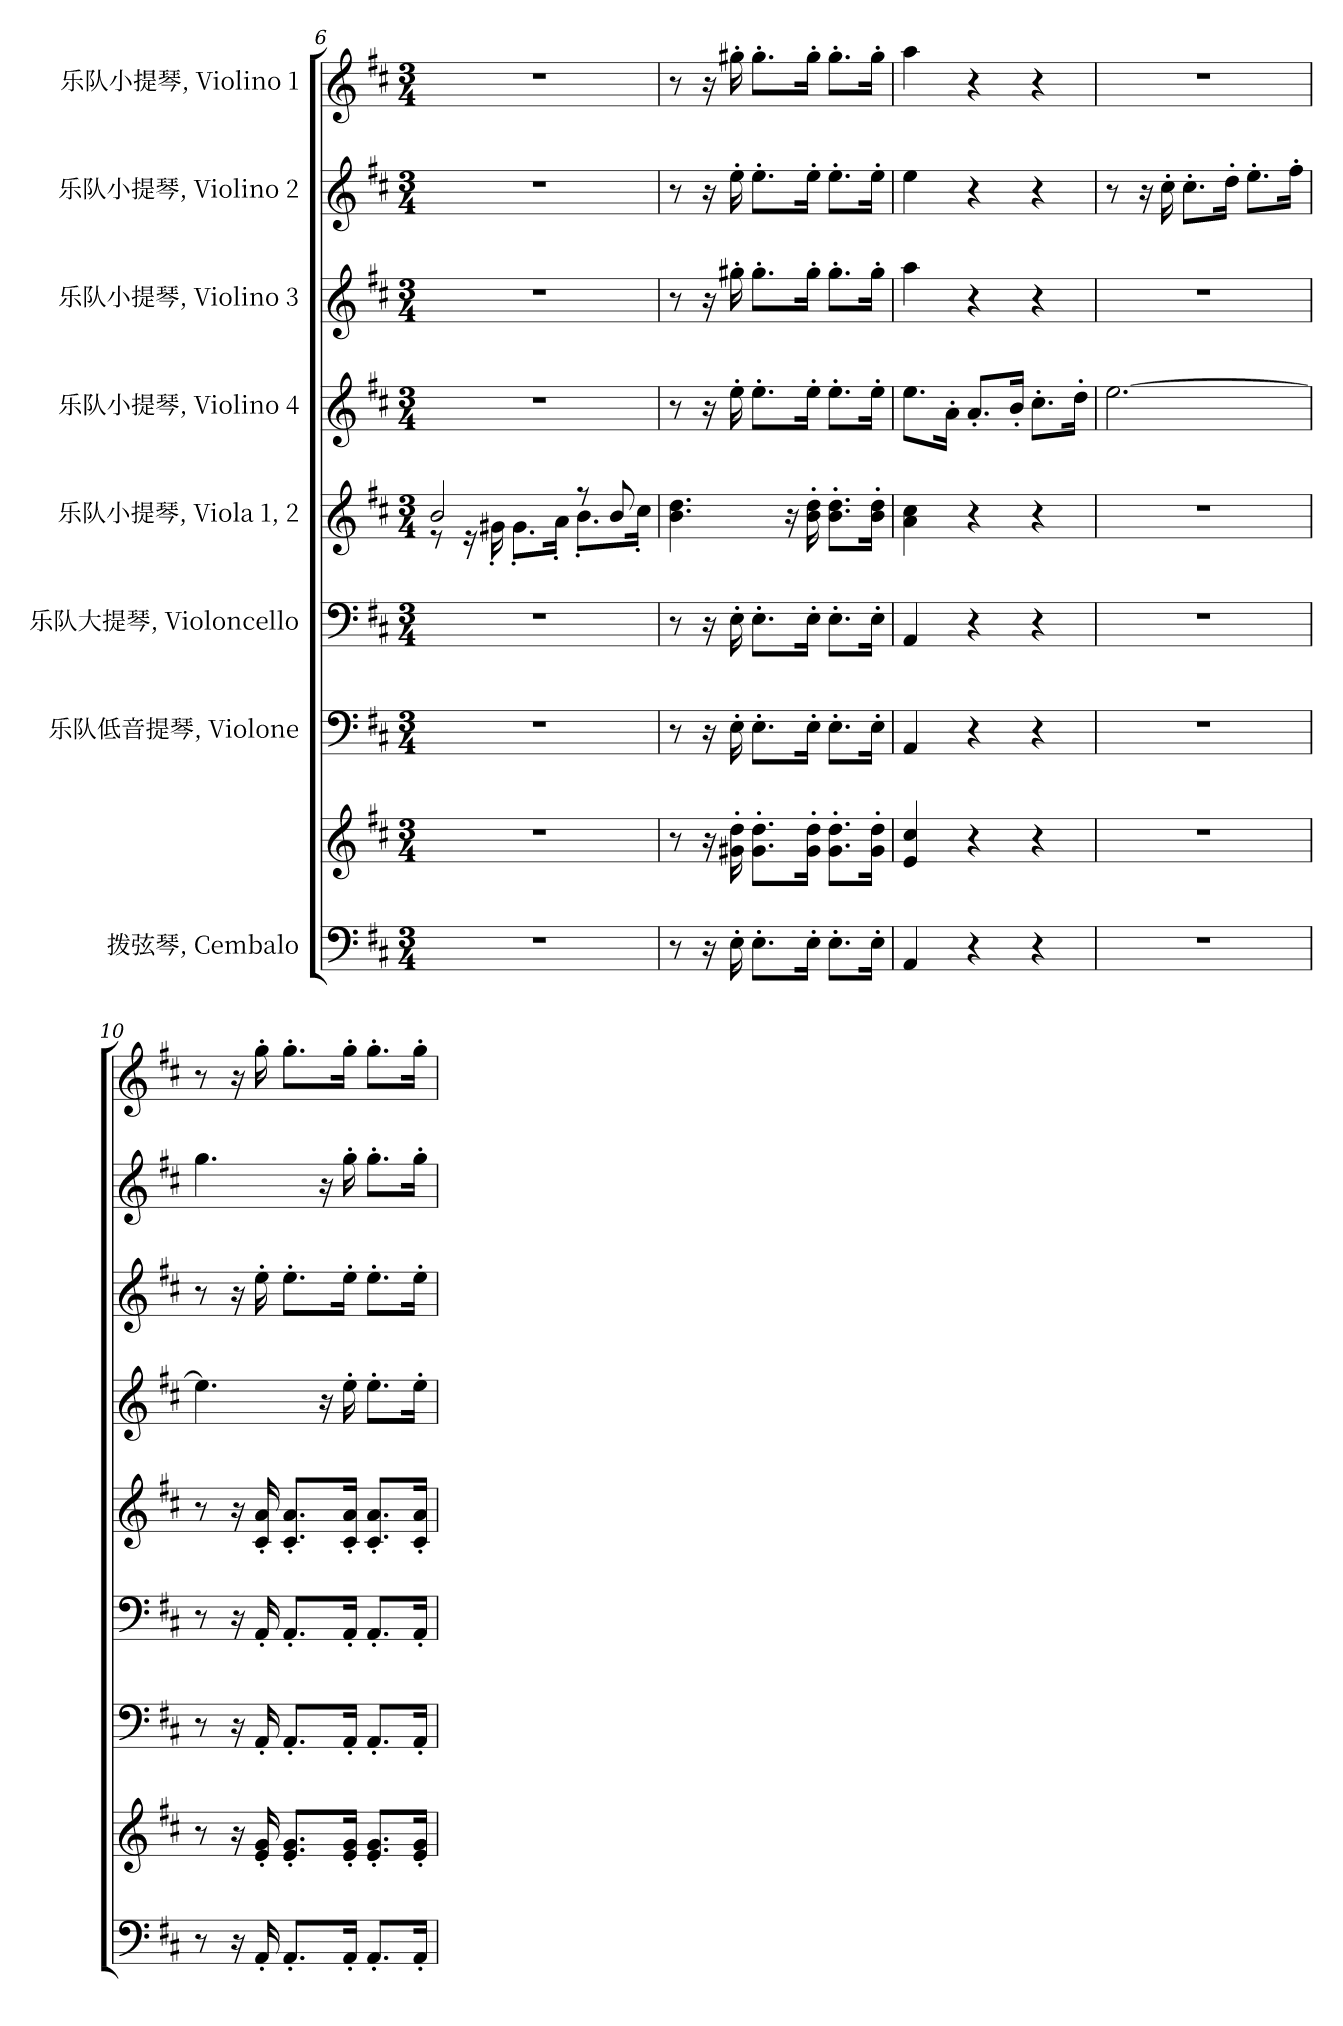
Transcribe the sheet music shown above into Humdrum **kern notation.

**kern	**kern	**kern	**kern	**kern	**kern	**kern	**kern	**kern
*part8	*part8	*part7	*part6	*part5	*part4	*part3	*part2	*part1
*staff9	*staff8	*staff7	*staff6	*staff5	*staff4	*staff3	*staff2	*staff1
*I"拨弦琴, Cembalo	*	*I"乐队低音提琴, Violone	*I"乐队大提琴, Violoncello	*I"乐队小提琴, Viola 1, 2	*I"乐队小提琴, Violino 4	*I"乐队小提琴, Violino 3	*I"乐队小提琴, Violino 2	*I"乐队小提琴, Violino 1
*clefF4	*clefG2	*clefF4	*clefF4	*clefG2	*clefG2	*clefG2	*clefG2	*clefG2
*	*	*ITrd7c12	*	*	*	*	*	*
*k[f#c#]	*k[f#c#]	*k[f#c#]	*k[f#c#]	*k[f#c#]	*k[f#c#]	*k[f#c#]	*k[f#c#]	*k[f#c#]
*M3/4	*M3/4	*M3/4	*M3/4	*M3/4	*M3/4	*M3/4	*M3/4	*M3/4
=6	=6	=6	=6	=6	=6	=6	=6	=6
*	*	*	*	*^	*	*	*	*
2.r	2.r	2.r	2.r	2b/	8r	2.r	2.r	2.r	2.r
.	.	.	.	.	16r	.	.	.	.
.	.	.	.	.	16g#X'\	.	.	.	.
.	.	.	.	.	8.g#'\L	.	.	.	.
.	.	.	.	.	16a'\Jk	.	.	.	.
.	.	.	.	8r	8.b'\L	.	.	.	.
.	.	.	.	8b/	.	.	.	.	.
.	.	.	.	.	16cc#'\Jk	.	.	.	.
*	*	*	*	*v	*v	*	*	*	*
=7	=7	=7	=7	=7	=7	=7	=7	=7
8r	8r	8r	8r	4.b\ 4.dd\	8r	8r	8r	8r
16r	16r	16r	16r	.	16r	16r	16r	16r
16E'\	16g#X\' 16dd\'	16EE'\	16E'\	.	16ee'\	16gg#X'\	16ee'\	16gg#X'\
8.E'\L	8.g#\' 8.dd\'L	8.EE'\L	8.E'\L	.	8.ee'\L	8.gg#'\L	8.ee'\L	8.gg#'\L
.	.	.	.	16r	.	.	.	.
16E'\Jk	16g#\' 16dd\'Jk	16EE'\Jk	16E'\Jk	16b\' 16dd\'	16ee'\Jk	16gg#'\Jk	16ee'\Jk	16gg#'\Jk
8.E'\L	8.g#\' 8.dd\'L	8.EE'\L	8.E'\L	8.b\' 8.dd\'L	8.ee'\L	8.gg#'\L	8.ee'\L	8.gg#'\L
16E'\Jk	16g#\' 16dd\'Jk	16EE'\Jk	16E'\Jk	16b\' 16dd\'Jk	16ee'\Jk	16gg#'\Jk	16ee'\Jk	16gg#'\Jk
!!LO:PB:g=z
=8	=8	=8	=8	=8	=8	=8	=8	=8
4AA/	4e/ 4cc#/	4AAA/	4AA/	4a\ 4cc#\	8.ee\L	4aa\	4ee\	4aa\
.	.	.	.	.	16a'\Jk	.	.	.
4r	4r	4r	4r	4r	8.a'/L	4r	4r	4r
.	.	.	.	.	16b'/Jk	.	.	.
4r	4r	4r	4r	4r	8.cc#'\L	4r	4r	4r
.	.	.	.	.	16dd'\Jk	.	.	.
=9	=9	=9	=9	=9	=9	=9	=9	=9
2.r	2.r	2.r	2.r	2.r	[2.ee\	2.r	8r	2.r
.	.	.	.	.	.	.	16r	.
.	.	.	.	.	.	.	16cc#'\	.
.	.	.	.	.	.	.	8.cc#'\L	.
.	.	.	.	.	.	.	16dd'\Jk	.
.	.	.	.	.	.	.	8.ee'\L	.
.	.	.	.	.	.	.	16ff#'\Jk	.
=10	=10	=10	=10	=10	=10	=10	=10	=10
8r	8r	8r	8r	8r	4.ee\]	8r	4.gg\	8r
16r	16r	16r	16r	16r	.	16r	.	16r
16AA'/	16e/' 16g/'	16AAA'/	16AA'/	16c#/' 16a/'	.	16ee'\	.	16gg'\
8.AA'/L	8.e/' 8.g/'L	8.AAA'/L	8.AA'/L	8.c#/' 8.a/'L	.	8.ee'\L	.	8.gg'\L
.	.	.	.	.	16r	.	16r	.
16AA'/Jk	16e/' 16g/'Jk	16AAA'/Jk	16AA'/Jk	16c#/' 16a/'Jk	16ee'\	16ee'\Jk	16gg'\	16gg'\Jk
8.AA'/L	8.e/' 8.g/'L	8.AAA'/L	8.AA'/L	8.c#/' 8.a/'L	8.ee'\L	8.ee'\L	8.gg'\L	8.gg'\L
16AA'/Jk	16e/' 16g/'Jk	16AAA'/Jk	16AA'/Jk	16c#/' 16a/'Jk	16ee'\Jk	16ee'\Jk	16gg'\Jk	16gg'\Jk
=	=	=	=	=	=	=	=	=
*-	*-	*-	*-	*-	*-	*-	*-	*-
